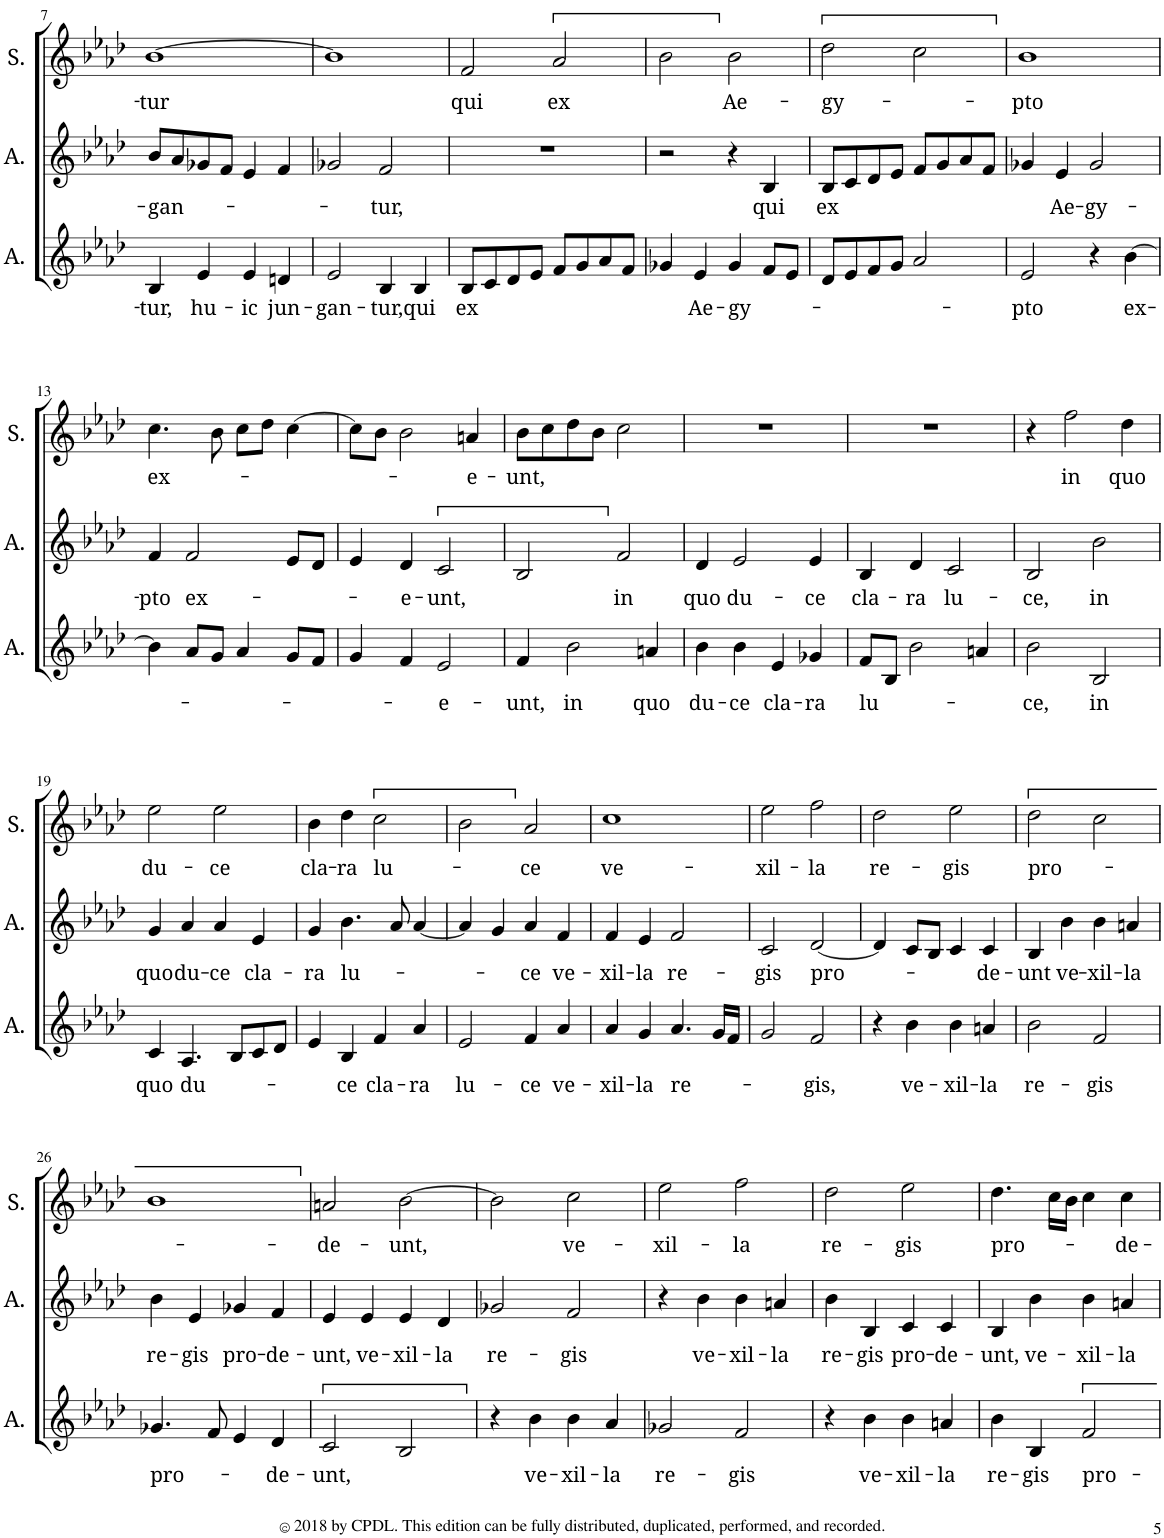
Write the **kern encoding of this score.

**kern	**text	**kern	**text	**kern	**text
*part3	*part3	*part2	*part2	*part1	*part1
*staff3	*staff3	*staff2	*staff2	*staff1	*staff1
*I"Alto	*	*I"Alto	*	*I"Soprano	*
*I'A.	*	*I'A.	*	*I'S.	*
!!LO:PB:g=z
*clefG2	*	*clefG2	*	*clefG2	*
*k[b-e-a-d-]	*	*k[b-e-a-d-]	*	*k[b-e-a-d-]	*
*M4/4	*	*M4/4	*	*M4/4	*
=7	=7	=7	=7	=7	=7
!	!LO:LY:b	!	!LO:LY:b	!	!LO:LY:b
4Bn/	-tur,	8bn/L	-gan-	[1bn	-tur
.	.	8an/	.	.	.
!	!LO:LY:b	!	!	!	!
4en/	hu-	8gn/	.	.	.
.	.	8fn/J	.	.	.
!	!LO:LY:b	!	!	!	!
4en/	-ic	4en/	.	.	.
!	!LO:LY:b	!	!	!	!
4dn/	jun-	4fn/	.	.	.
=8	=8	=8	=8	=8	=8
!	!LO:LY:b	!	!	!	!
2en/	-gan-	2gn/	.	1bn]	.
!	!LO:LY:b	!	!LO:LY:b	!	!
4Bn/	-tur,	2fn/	-tur,	.	.
!	!LO:LY:b	!	!	!	!
4Bn/	qui	.	.	.	.
=9	=9	=9	=9	=9	=9
!	!LO:LY:b	!	!	!	!LO:LY:b
8Bn/L	ex	1r	.	2fn/	qui
8cn/	.	.	.	.	.
8dn/	.	.	.	.	.
8en/J	.	.	.	.	.
!	!	!	!	!	!LO:LY:b
8fn/L	.	.	.	2an/	ex
8gn/	.	.	.	.	.
8an/	.	.	.	.	.
8fn/J	.	.	.	.	.
=10	=10	=10	=10	=10	=10
4gn/	.	2r	.	2bn\	.
!	!LO:LY:b	!	!	!	!
4en/	Ae-	.	.	.	.
!	!LO:LY:b	!	!	!	!LO:LY:b
4gn/	-gy-	4r	.	2bn\	Ae-
!	!	!	!LO:LY:b	!	!
8fn/L	.	4Bn/	qui	.	.
8en/J	.	.	.	.	.
=11	=11	=11	=11	=11	=11
!	!	!	!LO:LY:b	!	!LO:LY:b
8dn/L	.	8Bn/L	ex	2ddn\	-gy-
8en/	.	8cn/	.	.	.
8fn/	.	8dn/	.	.	.
8gn/J	.	8en/J	.	.	.
2an/	.	8fn/L	.	2ccn\	.
.	.	8gn/	.	.	.
.	.	8an/	.	.	.
.	.	8fn/J	.	.	.
=12	=12	=12	=12	=12	=12
!	!LO:LY:b	!	!	!	!LO:LY:b
2en/	-pto	4gn/	.	1bn	-pto
!	!	!	!LO:LY:b	!	!
.	.	4en/	Ae-	.	.
!	!	!	!LO:LY:b	!	!
4r	.	2gn/	-gy-	.	.
!	!LO:LY:b	!	!	!	!
[4bn\	ex-	.	.	.	.
!!LO:LB:g=z
=13	=13	=13	=13	=13	=13
!	!	!	!LO:LY:b	!	!LO:LY:b
4bn\]	.	4fn/	-pto	4.ccn\	ex-
!	!	!	!LO:LY:b	!	!
8an/L	.	2fn/	ex-	.	.
8gn/J	.	.	.	8bn\	.
4an/	.	.	.	8ccn\L	.
.	.	.	.	8ddn\J	.
8gn/L	.	8en/L	.	[4ccn\	.
8fn/J	.	8dn/J	.	.	.
=14	=14	=14	=14	=14	=14
4gn/	.	4en/	.	8ccn\L]	.
.	.	.	.	8bn\J	.
!	!	!	!LO:LY:b	!	!
4fn/	.	4dn/	-e-	2bn\	.
!	!LO:LY:b	!	!LO:LY:b	!	!
2en/	-e-	2cn/	-unt,	.	.
!	!	!	!	!	!LO:LY:b
.	.	.	.	4an/	-e-
=15	=15	=15	=15	=15	=15
!	!LO:LY:b	!	!	!	!LO:LY:b
4fn/	-unt,	2Bn/	.	8bn\L	-unt,
.	.	.	.	8ccn\	.
!	!LO:LY:b	!	!	!	!
2bn\	in	.	.	8ddn\	.
.	.	.	.	8bn\J	.
!	!	!	!LO:LY:b	!	!
.	.	2fn/	in	2ccn\	.
!	!LO:LY:b	!	!	!	!
4an/	quo	.	.	.	.
=16	=16	=16	=16	=16	=16
!	!LO:LY:b	!	!LO:LY:b	!	!
4bn\	du-	4dn/	quo	1r	.
!	!LO:LY:b	!	!LO:LY:b	!	!
4bn\	-ce	2en/	du-	.	.
!	!LO:LY:b	!	!	!	!
4en/	cla-	.	.	.	.
!	!LO:LY:b	!	!LO:LY:b	!	!
4gn/	-ra	4en/	-ce	.	.
=17	=17	=17	=17	=17	=17
!	!LO:LY:b	!	!LO:LY:b	!	!
8fn/L	lu-	4Bn/	cla-	1r	.
8Bn/J	.	.	.	.	.
!	!	!	!LO:LY:b	!	!
2bn\	.	4dn/	-ra	.	.
!	!	!	!LO:LY:b	!	!
.	.	2cn/	lu-	.	.
4an/	.	.	.	.	.
=18	=18	=18	=18	=18	=18
!	!LO:LY:b	!	!LO:LY:b	!	!
2bn\	-ce,	2Bn/	-ce,	4r	.
!	!	!	!	!	!LO:LY:b
.	.	.	.	2ffn\	in
!	!LO:LY:b	!	!LO:LY:b	!	!
2Bn/	in	2bn\	in	.	.
!	!	!	!	!	!LO:LY:b
.	.	.	.	4ddn\	quo
!!LO:LB:g=z
=19	=19	=19	=19	=19	=19
!	!LO:LY:b	!	!LO:LY:b	!	!LO:LY:b
4cn/	quo	4gn/	quo	2een\	du-
!	!LO:LY:b	!	!LO:LY:b	!	!
4.An/	du-	4an/	du-	.	.
!	!	!	!LO:LY:b	!	!LO:LY:b
.	.	4an/	-ce	2een\	-ce
8Bn/L	.	.	.	.	.
!	!	!	!LO:LY:b	!	!
8cn/	.	4en/	cla-	.	.
8dn/J	.	.	.	.	.
=20	=20	=20	=20	=20	=20
!	!	!	!LO:LY:b	!	!LO:LY:b
4en/	.	4gn/	-ra	4bn\	cla-
!	!LO:LY:b	!	!LO:LY:b	!	!LO:LY:b
4Bn/	-ce	4.bn\	lu-	4ddn\	-ra
!	!LO:LY:b	!	!	!	!LO:LY:b
4fn/	cla-	.	.	2ccn\	lu-
.	.	8an/	.	.	.
!	!LO:LY:b	!	!	!	!
4an/	-ra	[4an/	.	.	.
=21	=21	=21	=21	=21	=21
!	!LO:LY:b	!	!	!	!
2en/	lu-	4an/]	.	2bn\	.
.	.	4gn/	.	.	.
!	!LO:LY:b	!	!LO:LY:b	!	!LO:LY:b
4fn/	-ce	4an/	-ce	2an/	-ce
!	!LO:LY:b	!	!LO:LY:b	!	!
4an/	ve-	4fn/	ve-	.	.
=22	=22	=22	=22	=22	=22
!	!LO:LY:b	!	!LO:LY:b	!	!LO:LY:b
4an/	-xil-	4fn/	-xil-	1ccn	ve-
!	!LO:LY:b	!	!LO:LY:b	!	!
4gn/	-la	4en/	-la	.	.
!	!LO:LY:b	!	!LO:LY:b	!	!
4.an/	re-	2fn/	re-	.	.
16gn/LL	.	.	.	.	.
16fn/JJ	.	.	.	.	.
=23	=23	=23	=23	=23	=23
!	!	!	!LO:LY:b	!	!LO:LY:b
2gn/	.	2cn/	-gis	2een\	-xil-
!	!LO:LY:b	!	!LO:LY:b	!	!LO:LY:b
2fn/	-gis,	[2dn/	pro-	2ffn\	-la
=24	=24	=24	=24	=24	=24
!	!	!	!	!	!LO:LY:b
4r	.	4dn/]	.	2ddn\	re-
!	!LO:LY:b	!	!	!	!
4bn\	ve-	8cn/L	.	.	.
.	.	8Bn/J	.	.	.
!	!LO:LY:b	!	!	!	!LO:LY:b
4bn\	-xil-	4cn/	.	2een\	-gis
!	!LO:LY:b	!	!LO:LY:b	!	!
4an/	-la	4cn/	-de-	.	.
=25	=25	=25	=25	=25	=25
!	!LO:LY:b	!	!LO:LY:b	!	!LO:LY:b
2bn\	re-	4Bn/	-unt	2ddn\	pro-
!	!	!	!LO:LY:b	!	!
.	.	4bn\	ve-	.	.
!	!LO:LY:b	!	!LO:LY:b	!	!
2fn/	-gis	4bn\	-xil-	2ccn\	.
!	!	!	!LO:LY:b	!	!
.	.	4an/	-la	.	.
!!LO:LB:g=z
=26	=26	=26	=26	=26	=26
!	!LO:LY:b	!	!LO:LY:b	!	!
4.gn/	pro-	4bn\	re-	1bn	.
!	!	!	!LO:LY:b	!	!
.	.	4en/	-gis	.	.
8fn/	.	.	.	.	.
!	!	!	!LO:LY:b	!	!
4en/	.	4gn/	pro-	.	.
!	!LO:LY:b	!	!LO:LY:b	!	!
4dn/	de-	4fn/	-de-	.	.
=27	=27	=27	=27	=27	=27
!	!LO:LY:b	!	!LO:LY:b	!	!LO:LY:b
2cn/	-unt,	4en/	-unt,	2an/	-de-
!	!	!	!LO:LY:b	!	!
.	.	4en/	ve-	.	.
!	!	!	!LO:LY:b	!	!LO:LY:b
2Bn/	.	4en/	-xil-	[2bn\	-unt,
!	!	!	!LO:LY:b	!	!
.	.	4dn/	-la	.	.
=28	=28	=28	=28	=28	=28
!	!	!	!LO:LY:b	!	!
4r	.	2gn/	re-	2bn\]	.
!	!LO:LY:b	!	!	!	!
4bn\	ve-	.	.	.	.
!	!LO:LY:b	!	!LO:LY:b	!	!LO:LY:b
4bn\	-xil-	2fn/	-gis	2ccn\	ve-
!	!LO:LY:b	!	!	!	!
4an/	-la	.	.	.	.
=29	=29	=29	=29	=29	=29
!	!LO:LY:b	!	!	!	!LO:LY:b
2gn/	re-	4r	.	2een\	-xil-
!	!	!	!LO:LY:b	!	!
.	.	4bn\	ve-	.	.
!	!LO:LY:b	!	!LO:LY:b	!	!LO:LY:b
2fn/	-gis	4bn\	-xil-	2ffn\	-la
!	!	!	!LO:LY:b	!	!
.	.	4an/	-la	.	.
=30	=30	=30	=30	=30	=30
!	!	!	!LO:LY:b	!	!LO:LY:b
4r	.	4bn\	re-	2ddn\	re-
!	!LO:LY:b	!	!LO:LY:b	!	!
4bn\	ve-	4Bn/	-gis	.	.
!	!LO:LY:b	!	!LO:LY:b	!	!LO:LY:b
4bn\	-xil-	4cn/	pro-	2een\	-gis
!	!LO:LY:b	!	!LO:LY:b	!	!
4an/	-la	4cn/	-de-	.	.
=31	=31	=31	=31	=31	=31
!	!LO:LY:b	!	!LO:LY:b	!	!LO:LY:b
4bn\	re-	4Bn/	-unt,	4.ddn\	pro-
!	!LO:LY:b	!	!LO:LY:b	!	!
4Bn/	-gis	4bn\	ve-	.	.
.	.	.	.	16ccn\LL	.
.	.	.	.	16bn\JJ	.
!	!LO:LY:b	!	!LO:LY:b	!	!
2fn/	pro-	4bn\	-xil-	4ccn\	.
!	!	!	!LO:LY:b	!	!LO:LY:b
.	.	4an/	-la	4ccn\	-de-
=	=	=	=	=	=
*-	*-	*-	*-	*-	*-
